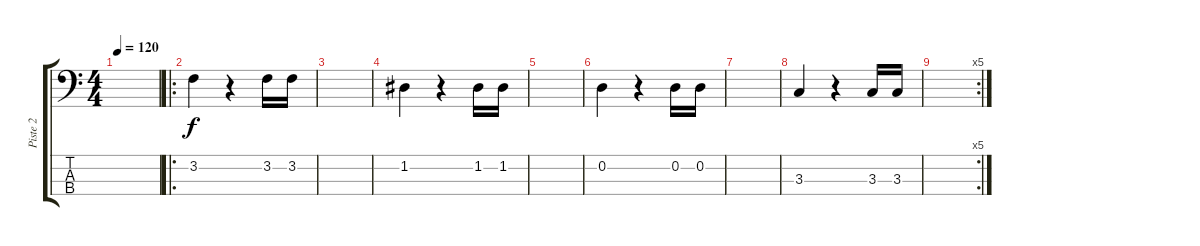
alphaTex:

\track ("Piste 2" "Piste 2") {instrument synthbass1}
\staff {score tabs}
\tuning (G2 D2 A1 E1) {hide}
\ts (4 4)
\tempo 120
\clef f4
\ks c
|
\ro
3.2.4 r.4 3.2.16 3.2.16 |
|
1.2.4 r.4 1.2.16 1.2.16 |
|
0.2.4 r.4 0.2.16 0.2.16 |
|
3.3.4 r.4 3.3.16 3.3.16 |
\rc 5
